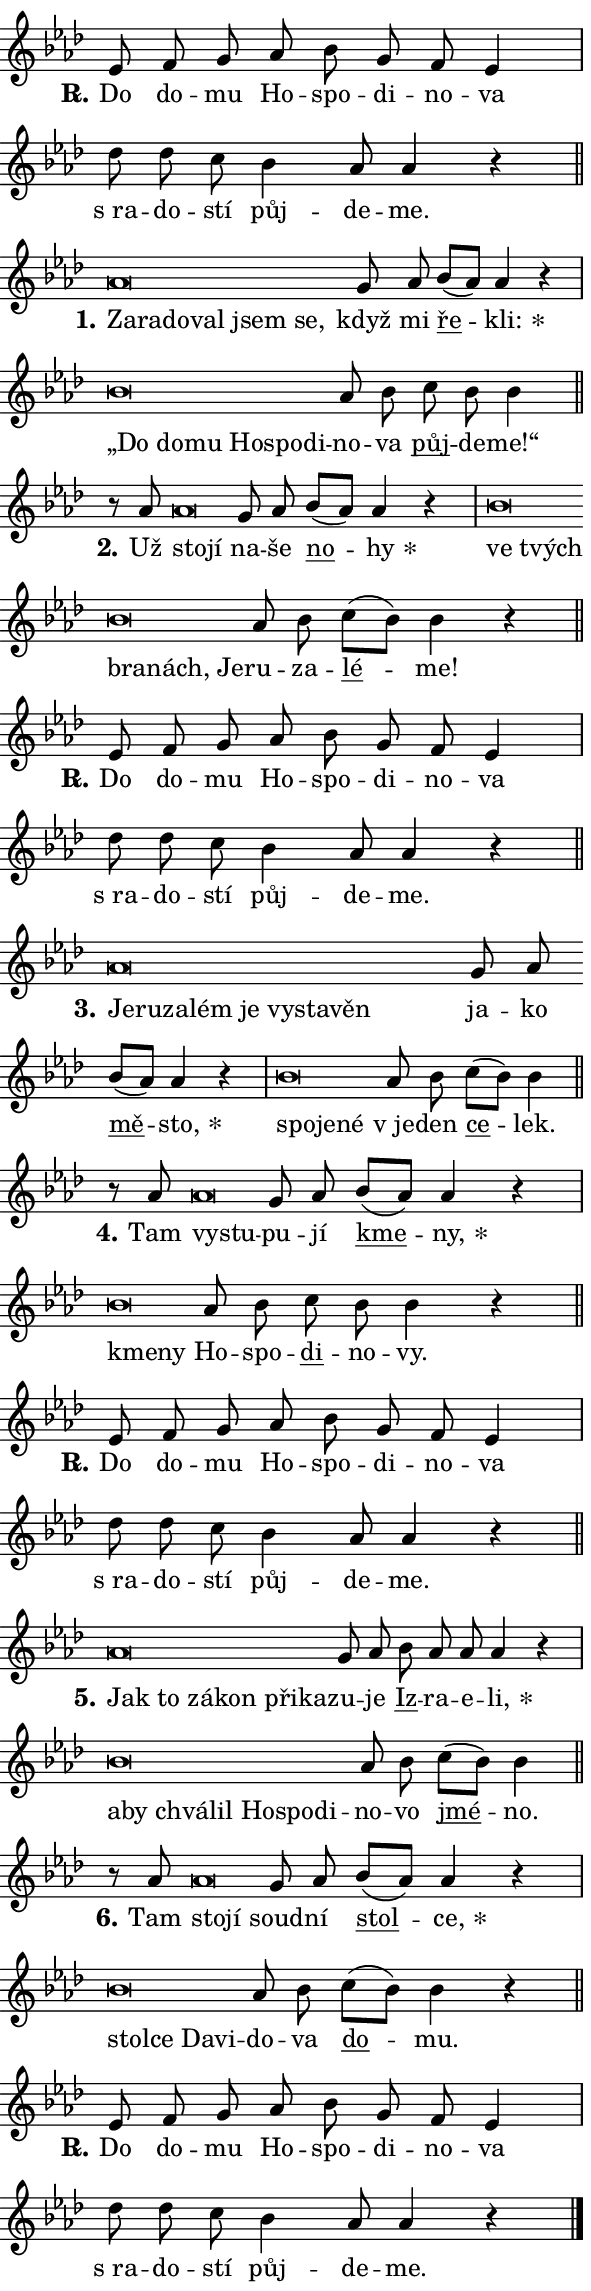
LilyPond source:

\version "2.24.0"
\header { tagline = "" }
\paper {
  indent = 0\cm
  top-margin = 0\cm
  right-margin = 0.13\cm % to fit lyric hyphens
  bottom-margin = 0\cm
  left-margin = 0\cm
  paper-width = 10\cm
  page-breaking = #ly:one-page-breaking
  system-system-spacing.basic-distance = #11
  score-system-spacing.basic-distance = #11
  ragged-last = ##f
}


%% Author: Thomas Morley
%% https://lists.gnu.org/archive/html/lilypond-user/2020-05/msg00002.html
#(define (line-position grob)
"Returns position of @var[grob} in current system:
   @code{'start}, if at first time-step
   @code{'end}, if at last time-step
   @code{'middle} otherwise
"
  (let* ((col (ly:item-get-column grob))
         (ln (ly:grob-object col 'left-neighbor))
         (rn (ly:grob-object col 'right-neighbor))
         (col-to-check-left (if (ly:grob? ln) ln col))
         (col-to-check-right (if (ly:grob? rn) rn col))
         (break-dir-left
           (and
             (ly:grob-property col-to-check-left 'non-musical #f)
             (ly:item-break-dir col-to-check-left)))
         (break-dir-right
           (and
             (ly:grob-property col-to-check-right 'non-musical #f)
             (ly:item-break-dir col-to-check-right))))
        (cond ((eqv? 1 break-dir-left) 'start)
              ((eqv? -1 break-dir-right) 'end)
              (else 'middle))))

#(define (tranparent-at-line-position vctor)
  (lambda (grob)
  "Relying on @code{line-position} select the relevant enry from @var{vctor}.
Used to determine transparency,"
    (case (line-position grob)
      ((end) (not (vector-ref vctor 0)))
      ((middle) (not (vector-ref vctor 1)))
      ((start) (not (vector-ref vctor 2))))))

noteHeadBreakVisibility =
#(define-music-function (break-visibility)(vector?)
"Makes @code{NoteHead}s transparent relying on @var{break-visibility}"
#{
  \override NoteHead.transparent =
    #(tranparent-at-line-position break-visibility)
#})

#(define delete-ledgers-for-transparent-note-heads
  (lambda (grob)
    "Reads whether a @code{NoteHead} is transparent.
If so this @code{NoteHead} is removed from @code{'note-heads} from
@var{grob}, which is supposed to be @code{LedgerLineSpanner}.
As a result ledgers are not printed for this @code{NoteHead}"
    (let* ((nhds-array (ly:grob-object grob 'note-heads))
           (nhds-list
             (if (ly:grob-array? nhds-array)
                 (ly:grob-array->list nhds-array)
                 '()))
           ;; Relies on the transparent-property being done before
           ;; Staff.LedgerLineSpanner.after-line-breaking is executed.
           ;; This is fragile ...
           (to-keep
             (remove
               (lambda (nhd)
                 (ly:grob-property nhd 'transparent #f))
               nhds-list)))
      ;; TODO find a better method to iterate over grob-arrays, similiar
      ;; to filter/remove etc for lists
      ;; For now rebuilt from scratch
      (set! (ly:grob-object grob 'note-heads)  '())
      (for-each
        (lambda (nhd)
          (ly:pointer-group-interface::add-grob grob 'note-heads nhd))
        to-keep))))

squashNotes = {
  \override NoteHead.X-extent = #'(-0.2 . 0.2)
  \override NoteHead.Y-extent = #'(-0.75 . 0)
  \override NoteHead.stencil =
    #(lambda (grob)
       (let ((pos (ly:grob-property grob 'staff-position)))
         (begin
           (if (< pos -7) (display "ERROR: Lower brevis then expected\n") (display ""))
           (if (<= pos -6) ly:text-interface::print ly:note-head::print))))
}
unSquashNotes = {
  \revert NoteHead.X-extent
  \revert NoteHead.Y-extent
  \revert NoteHead.stencil
}

hideNotes = \noteHeadBreakVisibility #begin-of-line-visible
unHideNotes = \noteHeadBreakVisibility #all-visible

% work-around for resetting accidentals
% https://lilypond.org/doc/v2.23/Documentation/notation/displaying-rhythms#unmetered-music
cadenzaMeasure = {
  \cadenzaOff
  \partial 1024 s1024
  \cadenzaOn
}

#(define-markup-command (accent layout props text) (markup?)
  "Underline accented syllable"
  (interpret-markup layout props
    #{\markup \override #'(offset . 4.3) \underline { #text }#}))

responsum = \markup \concat {
  "R" \hspace #-1.05 \path #0.1 #'((moveto 0 0.07) (lineto 0.9 0.8)) \hspace #0.05 "."
}

spaceSize = #0.6828661417322834 % exact space size for TeX Gyre Schola

\layout {
  \context {
    \Staff
    \remove "Time_signature_engraver"
    \override LedgerLineSpanner.after-line-breaking = #delete-ledgers-for-transparent-note-heads
  }
  \context {
    \Lyrics {
      \override LyricSpace.minimum-distance = \spaceSize
      \override LyricText.font-name = #"TeX Gyre Schola"
      \override LyricText.font-size = 1
      \override StanzaNumber.font-name = #"TeX Gyre Schola Bold"
      \override StanzaNumber.font-size = 1
    }
  }
  \context {
    \Score 
    \override NoteHead.text =
      #(lambda (grob) 
        (let ((pos (ly:grob-property grob 'staff-position)))
          #{\markup {
            \combine
              \halign #-0.55 \raise #(if (= pos -6) 0 0.5) \override #'(thickness . 2) \draw-line #'(3.2 . 0)
              \musicglyph "noteheads.sM1"
          }#}))
  }
}

% magnetic-lyrics.ily
%
%   written by
%     Jean Abou Samra <jean@abou-samra.fr>
%     Werner Lemberg <wl@gnu.org>
%
%   adapted by
%     Jiri Hon <jiri.hon@gmail.com>
%
% Version 2022-Apr-15

% https://www.mail-archive.com/lilypond-user@gnu.org/msg149350.html

#(define (Left_hyphen_pointer_engraver context)
   "Collect syllable-hyphen-syllable occurrences in lyrics and store
them in properties.  This engraver only looks to the left.  For
example, if the lyrics input is @code{foo -- bar}, it does the
following.

@itemize @bullet
@item
Set the @code{text} property of the @code{LyricHyphen} grob between
@q{foo} and @q{bar} to @code{foo}.

@item
Set the @code{left-hyphen} property of the @code{LyricText} grob with
text @q{foo} to the @code{LyricHyphen} grob between @q{foo} and
@q{bar}.
@end itemize

Use this auxiliary engraver in combination with the
@code{lyric-@/text::@/apply-@/magnetic-@/offset!} hook."
   (let ((hyphen #f)
         (text #f))
     (make-engraver
      (acknowledgers
       ((lyric-syllable-interface engraver grob source-engraver)
        (set! text grob)))
      (end-acknowledgers
       ((lyric-hyphen-interface engraver grob source-engraver)
        ;(when (not (grob::has-interface grob 'lyric-space-interface))
          (set! hyphen grob)));)
      ((stop-translation-timestep engraver)
       (when (and text hyphen)
         (ly:grob-set-object! text 'left-hyphen hyphen))
       (set! text #f)
       (set! hyphen #f)))))

#(define (lyric-text::apply-magnetic-offset! grob)
   "If the space between two syllables is less than the value in
property @code{LyricText@/.details@/.squash-threshold}, move the right
syllable to the left so that it gets concatenated with the left
syllable.

Use this function as a hook for
@code{LyricText@/.after-@/line-@/breaking} if the
@code{Left_@/hyphen_@/pointer_@/engraver} is active."
   (let ((hyphen (ly:grob-object grob 'left-hyphen #f)))
     (when hyphen
       (let ((left-text (ly:spanner-bound hyphen LEFT)))
         (when (grob::has-interface left-text 'lyric-syllable-interface)
           (let* ((common (ly:grob-common-refpoint grob left-text X))
                  (this-x-ext (ly:grob-extent grob common X))
                  (left-x-ext
                   (begin
                     ;; Trigger magnetism for left-text.
                     (ly:grob-property left-text 'after-line-breaking)
                     (ly:grob-extent left-text common X)))
                  ;; `delta` is the gap width between two syllables.
                  (delta (- (interval-start this-x-ext)
                            (interval-end left-x-ext)))
                  (details (ly:grob-property grob 'details))
                  (threshold (assoc-get 'squash-threshold details 0.2)))
             (when (< delta threshold)
               (let* (;; We have to manipulate the input text so that
                      ;; ligatures crossing syllable boundaries are not
                      ;; disabled.  For languages based on the Latin
                      ;; script this is essentially a beautification.
                      ;; However, for non-Western scripts it can be a
                      ;; necessity.
                      (lt (ly:grob-property left-text 'text))
                      (rt (ly:grob-property grob 'text))
                      (is-space (grob::has-interface hyphen 'lyric-space-interface))
                      (space (if is-space " " ""))
                      (extra-delta (if is-space spaceSize 0))
                      ;; Append new syllable.
                      (ltrt-space (if (and (string? lt) (string? rt))
                                (string-append lt space rt)
                                (make-concat-markup (list lt space rt))))
                      ;; Right-align `ltrt` to the right side.
                      (ltrt-space-markup (grob-interpret-markup
                               grob
                               (make-translate-markup
                                (cons (interval-length this-x-ext) 0)
                                (make-right-align-markup ltrt-space)))))
                 (begin
                   ;; Don't print `left-text`.
                   (ly:grob-set-property! left-text 'stencil #f)
                   ;; Set text and stencil (which holds all collected
                   ;; syllables so far) and shift it to the left.
                   (ly:grob-set-property! grob 'text ltrt-space)
                   (ly:grob-set-property! grob 'stencil ltrt-space-markup)
                   (ly:grob-translate-axis! grob (- (- delta extra-delta)) X))))))))))


#(define (lyric-hyphen::displace-bounds-first grob)
   ;; Make very sure this callback isn't triggered too early.
   (let ((left (ly:spanner-bound grob LEFT))
         (right (ly:spanner-bound grob RIGHT)))
     (ly:grob-property left 'after-line-breaking)
     (ly:grob-property right 'after-line-breaking)
     (ly:lyric-hyphen::print grob)))

squashThreshold = #0.4

\layout {
  \context {
    \Lyrics
    \consists #Left_hyphen_pointer_engraver
    \override LyricText.after-line-breaking =
      #lyric-text::apply-magnetic-offset!
    \override LyricHyphen.stencil = #lyric-hyphen::displace-bounds-first
    \override LyricText.details.squash-threshold = \squashThreshold
    \override LyricHyphen.minimum-distance = 0
    \override LyricHyphen.minimum-length = \squashThreshold
  }
}

squashText = \override LyricText.details.squash-threshold = 9999
unSquashText = \override LyricText.details.squash-threshold = \squashThreshold

leftText = \override LyricText.self-alignment-X = #LEFT
unLeftText = \revert LyricText.self-alignment-X

starOffset = #(lambda (grob) 
                (let ((x_offset (ly:self-alignment-interface::aligned-on-x-parent grob)))
                  (if (= x_offset 0) 0 (+ x_offset 1.2))))

star = #(define-music-function (syllable)(string?)
"Append star separator at the end of a syllable"
#{
  \once \override LyricText.X-offset = #starOffset
  \lyricmode { \markup {
    #syllable
    \override #'((font-name . "TeX Gyre Schola Bold")) \hspace #0.2 \lower #0.65 \larger "*"
  } }
#})

starAccent = #(define-music-function (syllable)(string?)
"Append star separator at the end of a syllable and make accent"
#{
  \once \override LyricText.X-offset = #starOffset
  \lyricmode { \markup {
    \accent #syllable
    \override #'((font-name . "TeX Gyre Schola Bold")) \hspace #0.2 \lower #0.65 \larger "*"
  } }
#})

breath = #(define-music-function (syllable)(string?)
"Append breathing indicator at the end of a syllable"
#{
  \lyricmode { \markup { #syllable "+" } }
#})

optionalBreath = #(define-music-function (syllable)(string?)
"Append optional breathing indicator at the end of a syllable"
#{
  \lyricmode { \markup { #syllable "(+)" } }
#})


\score {
    <<
        \new Voice = "melody" { \cadenzaOn \key as \major \relative { es'8 f g as bes g f es4 \cadenzaMeasure \bar "|" des'8 des c \bar "" bes4 as8 as4 r \cadenzaMeasure \bar "||" \break } }
        \new Lyrics \lyricsto "melody" { \lyricmode { \set stanza = \responsum
Do do -- mu Ho -- spo -- di -- no -- va "s ra" -- do -- stí půj -- de -- me. } }
    >>
    \layout {}
}

\score {
    <<
        \new Voice = "melody" { \cadenzaOn \key as \major \relative { \squashNotes as'\breve*1/16 \hideNotes \breve*1/16 \bar "" \breve*1/16 \bar "" \breve*1/16 \bar "" \breve*1/16 \breve*1/16 \bar "" \unHideNotes \unSquashNotes g8 as \bar "" bes[( as)] as4 r \cadenzaMeasure \bar "|" \squashNotes bes\breve*1/16 \hideNotes \breve*1/16 \bar "" \breve*1/16 \bar "" \breve*1/16 \bar "" \breve*1/16 \breve*1/16 \bar "" \unHideNotes \unSquashNotes as8 bes \bar "" c bes bes4 \cadenzaMeasure \bar "||" \break } }
        \new Lyrics \lyricsto "melody" { \lyricmode { \set stanza = "1."
\leftText Za -- \squashText ra -- do -- val jsem se, \unLeftText \unSquashText když mi \markup \accent ře -- \star kli: \leftText „Do \squashText do -- mu Ho -- spo -- di -- \unLeftText \unSquashText no -- va \markup \accent půj -- de -- me!“ } }
    >>
    \layout {}
}

\score {
    <<
        \new Voice = "melody" { \cadenzaOn \key as \major \relative { r8 as'8 \squashNotes as\breve*1/16 \hideNotes \breve*1/16 \bar "" \unHideNotes \unSquashNotes g8 as \bar "" bes[( as)] as4 r \cadenzaMeasure \bar "|" \squashNotes bes\breve*1/16 \hideNotes \breve*1/16 \bar "" \breve*1/16 \bar "" \breve*1/16 \breve*1/16 \bar "" \unHideNotes \unSquashNotes as8 bes \bar "" c[( bes)] bes4 r \cadenzaMeasure \bar "||" \break } }
        \new Lyrics \lyricsto "melody" { \lyricmode { \set stanza = "2."
Už \leftText sto -- \squashText jí \unLeftText \unSquashText na -- še \markup \accent no -- \star hy \leftText ve \squashText tvých bra -- nách, Je -- \unLeftText \unSquashText ru -- za -- \markup \accent lé -- me! } }
    >>
    \layout {}
}

\score {
    <<
        \new Voice = "melody" { \cadenzaOn \key as \major \relative { es'8 f g as bes g f es4 \cadenzaMeasure \bar "|" des'8 des c \bar "" bes4 as8 as4 r \cadenzaMeasure \bar "||" \break } }
        \new Lyrics \lyricsto "melody" { \lyricmode { \set stanza = \responsum
Do do -- mu Ho -- spo -- di -- no -- va "s ra" -- do -- stí půj -- de -- me. } }
    >>
    \layout {}
}

\score {
    <<
        \new Voice = "melody" { \cadenzaOn \key as \major \relative { \squashNotes as'\breve*1/16 \hideNotes \breve*1/16 \bar "" \breve*1/16 \bar "" \breve*1/16 \bar "" \breve*1/16 \bar "" \breve*1/16 \bar "" \breve*1/16 \breve*1/16 \bar "" \unHideNotes \unSquashNotes g8 as \bar "" bes[( as)] as4 r \cadenzaMeasure \bar "|" \squashNotes bes\breve*1/16 \hideNotes \breve*1/16 \breve*1/16 \bar "" \unHideNotes \unSquashNotes as8 bes \bar "" c[( bes)] bes4 \cadenzaMeasure \bar "||" \break } }
        \new Lyrics \lyricsto "melody" { \lyricmode { \set stanza = "3."
\leftText Je -- \squashText ru -- za -- lém je vy -- sta -- věn \unLeftText \unSquashText ja -- ko \markup \accent mě -- \star sto, \leftText spo -- \squashText je -- né \unLeftText \unSquashText "v je" -- den \markup \accent ce -- lek. } }
    >>
    \layout {}
}

\score {
    <<
        \new Voice = "melody" { \cadenzaOn \key as \major \relative { r8 as'8 \squashNotes as\breve*1/16 \hideNotes \breve*1/16 \bar "" \unHideNotes \unSquashNotes g8 as \bar "" bes[( as)] as4 r \cadenzaMeasure \bar "|" \squashNotes bes\breve*1/16 \hideNotes \breve*1/16 \bar "" \unHideNotes \unSquashNotes as8 bes \bar "" c bes bes4 r \cadenzaMeasure \bar "||" \break } }
        \new Lyrics \lyricsto "melody" { \lyricmode { \set stanza = "4."
Tam \leftText vy -- \squashText stu -- \unLeftText \unSquashText pu -- jí \markup \accent kme -- \star ny, \leftText kme -- \squashText ny \unLeftText \unSquashText Ho -- spo -- \markup \accent di -- no -- vy. } }
    >>
    \layout {}
}

\score {
    <<
        \new Voice = "melody" { \cadenzaOn \key as \major \relative { es'8 f g as bes g f es4 \cadenzaMeasure \bar "|" des'8 des c \bar "" bes4 as8 as4 r \cadenzaMeasure \bar "||" \break } }
        \new Lyrics \lyricsto "melody" { \lyricmode { \set stanza = \responsum
Do do -- mu Ho -- spo -- di -- no -- va "s ra" -- do -- stí půj -- de -- me. } }
    >>
    \layout {}
}

\score {
    <<
        \new Voice = "melody" { \cadenzaOn \key as \major \relative { \squashNotes as'\breve*1/16 \hideNotes \breve*1/16 \bar "" \breve*1/16 \bar "" \breve*1/16 \bar "" \breve*1/16 \breve*1/16 \bar "" \unHideNotes \unSquashNotes g8 as \bar "" bes as as as4 r \cadenzaMeasure \bar "|" \squashNotes bes\breve*1/16 \hideNotes \breve*1/16 \bar "" \breve*1/16 \bar "" \breve*1/16 \bar "" \breve*1/16 \bar "" \breve*1/16 \breve*1/16 \bar "" \unHideNotes \unSquashNotes as8 bes \bar "" c[( bes)] bes4 \cadenzaMeasure \bar "||" \break } }
        \new Lyrics \lyricsto "melody" { \lyricmode { \set stanza = "5."
\leftText Jak \squashText to zá -- kon při -- ka -- \unLeftText \unSquashText zu -- je \markup \accent Iz -- ra -- e -- \star li, \leftText a -- \squashText by chvá -- lil Ho -- spo -- di -- \unLeftText \unSquashText no -- vo \markup \accent jmé -- no. } }
    >>
    \layout {}
}

\score {
    <<
        \new Voice = "melody" { \cadenzaOn \key as \major \relative { r8 as'8 \squashNotes as\breve*1/16 \hideNotes \breve*1/16 \bar "" \unHideNotes \unSquashNotes g8 as \bar "" bes[( as)] as4 r \cadenzaMeasure \bar "|" \squashNotes bes\breve*1/16 \hideNotes \breve*1/16 \bar "" \breve*1/16 \breve*1/16 \bar "" \unHideNotes \unSquashNotes as8 bes \bar "" c[( bes)] bes4 r \cadenzaMeasure \bar "||" \break } }
        \new Lyrics \lyricsto "melody" { \lyricmode { \set stanza = "6."
Tam \leftText sto -- \squashText jí \unLeftText \unSquashText soud -- ní \markup \accent stol -- \star ce, \leftText stol -- \squashText ce Da -- vi -- \unLeftText \unSquashText do -- va \markup \accent do -- mu. } }
    >>
    \layout {}
}

\score {
    <<
        \new Voice = "melody" { \cadenzaOn \key as \major \relative { es'8 f g as bes g f es4 \cadenzaMeasure \bar "|" des'8 des c \bar "" bes4 as8 as4 r \cadenzaMeasure \bar "||" \break } \bar "|." }
        \new Lyrics \lyricsto "melody" { \lyricmode { \set stanza = \responsum
Do do -- mu Ho -- spo -- di -- no -- va "s ra" -- do -- stí půj -- de -- me. } }
    >>
    \layout {}
}
